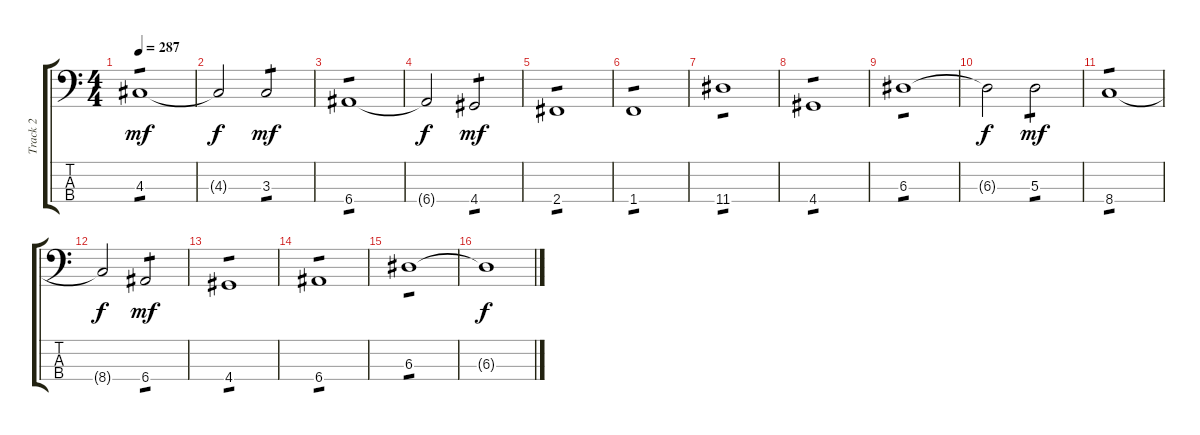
\track ("Track 2" "Track 2") {instrument electricbassfinger}
\staff {score tabs}
\tuning (G2 D2 A1 E1) {hide}
\ts (4 4)
\tempo 287
\clef f4
\ks c
4.3.1{tp 1 dy mf} |
4.3{t}.2{dy f} 3.3.2{tp 1 dy mf} |
6.4.1{tp 1} |
6.4{t}.2{dy f} 4.4.2{tp 1 dy mf} |
2.4.1{tp 1} |
1.4.1{tp 1} |
11.4.1{tp 1} |
4.4.1{tp 1} |
6.3.1{tp 1} |
6.3{t}.2{dy f} 5.3.2{tp 1 dy mf} |
8.4.1{tp 1} |
8.4{t}.2{dy f} 6.4.2{tp 1 dy mf} |
4.4.1{tp 1} |
6.4.1{tp 1} |
6.3.1{tp 1} |
6.3{t}.1{dy f}
